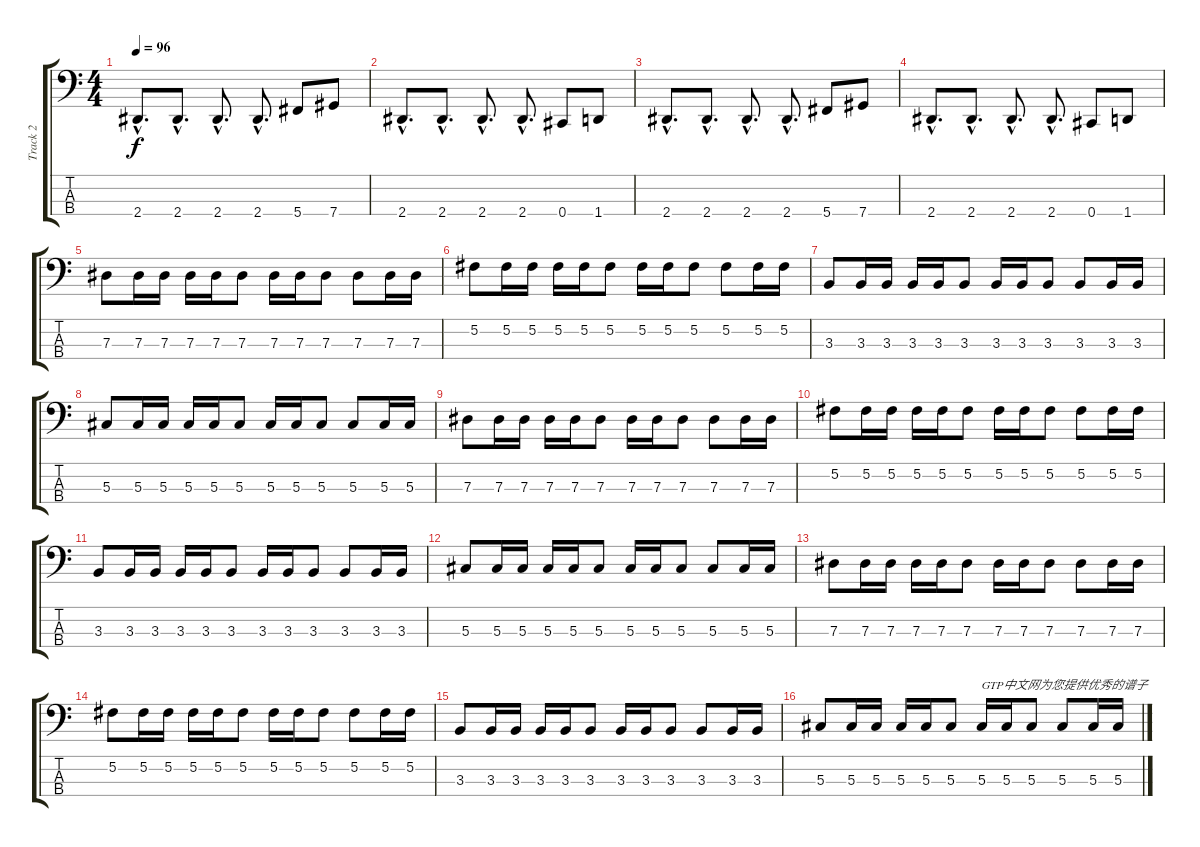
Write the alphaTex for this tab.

\track ("Track 2" "Track 2") {instrument electricbassfinger}
\staff {score tabs}
\tuning (Gb2 Db2 Ab1 Db1) {hide}
\ts (4 4)
\tempo 96
\clef f4
\ks c
2.4{hac}.8{d dy f} 2.4{hac}.8{d} 2.4{hac}.8{d} 2.4{hac}.8{d} 5.4.8 7.4.8 |
2.4{hac}.8{d} 2.4{hac}.8{d} 2.4{hac}.8{d} 2.4{hac}.8{d} 0.4.8 1.4.8 |
2.4{hac}.8{d} 2.4{hac}.8{d} 2.4{hac}.8{d} 2.4{hac}.8{d} 5.4.8 7.4.8 |
2.4{hac}.8{d} 2.4{hac}.8{d} 2.4{hac}.8{d} 2.4{hac}.8{d} 0.4.8 1.4.8 |
7.3.8 7.3.16 7.3.16 7.3.16 7.3.16 7.3.8 7.3.16 7.3.16 7.3.8 7.3.8 7.3.16 7.3.16 |
5.2.8 5.2.16 5.2.16 5.2.16 5.2.16 5.2.8 5.2.16 5.2.16 5.2.8 5.2.8 5.2.16 5.2.16 |
3.3.8 3.3.16 3.3.16 3.3.16 3.3.16 3.3.8 3.3.16 3.3.16 3.3.8 3.3.8 3.3.16 3.3.16 |
5.3.8 5.3.16 5.3.16 5.3.16 5.3.16 5.3.8 5.3.16 5.3.16 5.3.8 5.3.8 5.3.16 5.3.16 |
7.3.8 7.3.16 7.3.16 7.3.16 7.3.16 7.3.8 7.3.16 7.3.16 7.3.8 7.3.8 7.3.16 7.3.16 |
5.2.8 5.2.16 5.2.16 5.2.16 5.2.16 5.2.8 5.2.16 5.2.16 5.2.8 5.2.8 5.2.16 5.2.16 |
3.3.8 3.3.16 3.3.16 3.3.16 3.3.16 3.3.8 3.3.16 3.3.16 3.3.8 3.3.8 3.3.16 3.3.16 |
5.3.8 5.3.16 5.3.16 5.3.16 5.3.16 5.3.8 5.3.16 5.3.16 5.3.8 5.3.8 5.3.16 5.3.16 |
7.3.8 7.3.16 7.3.16 7.3.16 7.3.16 7.3.8 7.3.16 7.3.16 7.3.8 7.3.8 7.3.16 7.3.16 |
5.2.8 5.2.16 5.2.16 5.2.16 5.2.16 5.2.8 5.2.16 5.2.16 5.2.8 5.2.8 5.2.16 5.2.16 |
3.3.8 3.3.16 3.3.16 3.3.16 3.3.16 3.3.8 3.3.16 3.3.16 3.3.8 3.3.8 3.3.16 3.3.16 |
5.3.8 5.3.16 5.3.16 5.3.16 5.3.16 5.3.8 5.3.16{txt "GTP中文网为您提供优秀的谱子"} 5.3.16 5.3.8 5.3.8 5.3.16 5.3.16
